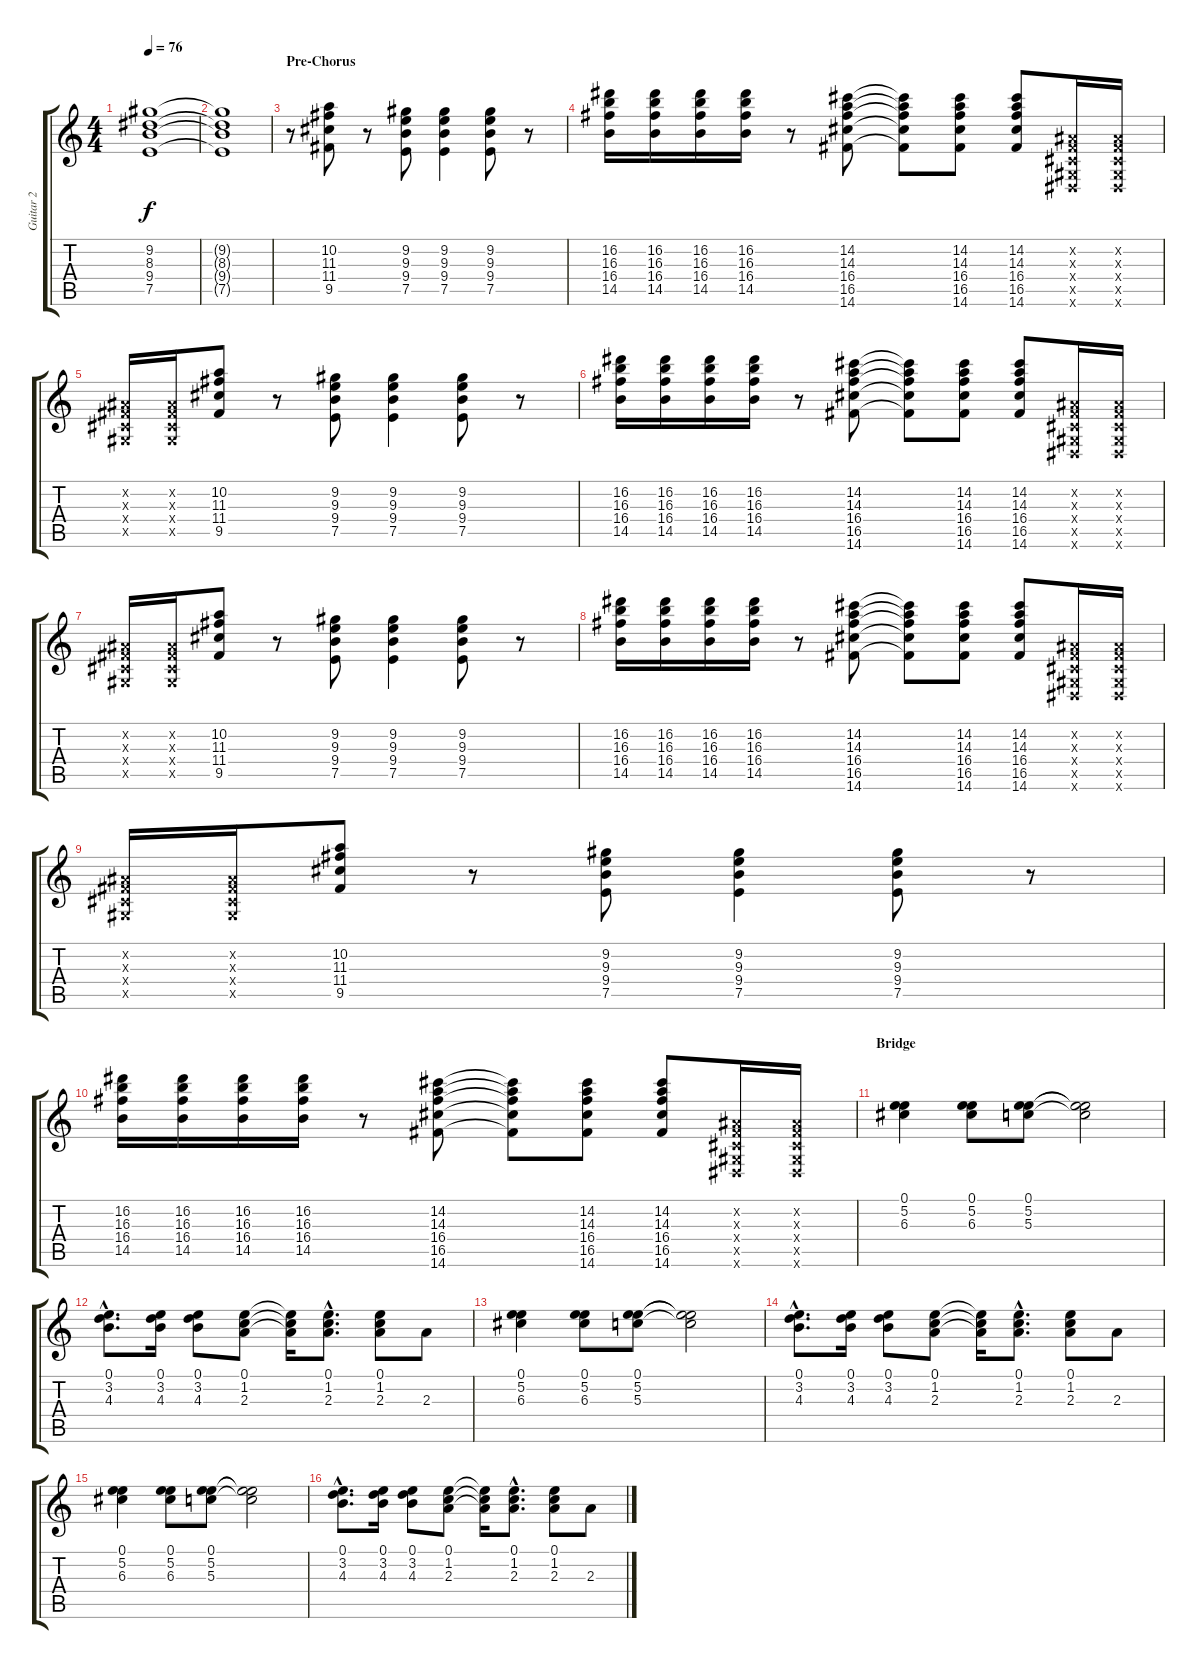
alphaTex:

\track ("Guitar 2" "Guitar 2") {instrument electricguitarclean}
\staff {score tabs}
\tuning (E4 B3 G3 D3 A2 E2) {hide}
\ts (4 4)
\tempo 76
\clef g2
\ks c
(9.2 8.3 9.4 7.5).1{dy f} |
(9.2{t} 8.3{t} 9.4{t} 7.5{t}).1 |
\section ("" "Pre-Chorus")
r.8 (10.2 11.3 11.4 9.5).8 r.8 (9.2 9.3 9.4 7.5).8 (9.2 9.3 9.4 7.5).4 (9.2 9.3 9.4 7.5).8 r.8 |
(16.2 16.3 16.4 14.5).16 (16.2 16.3 16.4 14.5).16 (16.2 16.3 16.4 14.5).16 (16.2 16.3 16.4 14.5).16 r.8 (14.2 14.3 16.4 16.5 14.6).8 (14.2{t} 14.3{t} 16.4{t} 16.5{t} 14.6{t}).8 (14.2 14.3 16.4 16.5 14.6).8 (14.2 14.3 16.4 16.5 14.6).8 (-1.2{x} -1.3{x} -1.4{x} -1.5{x} -1.6{x}).16 (-1.2{x} -1.3{x} -1.4{x} -1.5{x} -1.6{x}).16 |
(-1.2{x} -1.3{x} -1.4{x} -1.5{x}).16 (-1.2{x} -1.3{x} -1.4{x} -1.5{x}).16 (10.2 11.3 11.4 9.5).8 r.8 (9.2 9.3 9.4 7.5).8 (9.2 9.3 9.4 7.5).4 (9.2 9.3 9.4 7.5).8 r.8 |
(16.2 16.3 16.4 14.5).16 (16.2 16.3 16.4 14.5).16 (16.2 16.3 16.4 14.5).16 (16.2 16.3 16.4 14.5).16 r.8 (14.2 14.3 16.4 16.5 14.6).8 (14.2{t} 14.3{t} 16.4{t} 16.5{t} 14.6{t}).8 (14.2 14.3 16.4 16.5 14.6).8 (14.2 14.3 16.4 16.5 14.6).8 (-1.2{x} -1.3{x} -1.4{x} -1.5{x} -1.6{x}).16 (-1.2{x} -1.3{x} -1.4{x} -1.5{x} -1.6{x}).16 |
(-1.2{x} -1.3{x} -1.4{x} -1.5{x}).16 (-1.2{x} -1.3{x} -1.4{x} -1.5{x}).16 (10.2 11.3 11.4 9.5).8 r.8 (9.2 9.3 9.4 7.5).8 (9.2 9.3 9.4 7.5).4 (9.2 9.3 9.4 7.5).8 r.8 |
(16.2 16.3 16.4 14.5).16 (16.2 16.3 16.4 14.5).16 (16.2 16.3 16.4 14.5).16 (16.2 16.3 16.4 14.5).16 r.8 (14.2 14.3 16.4 16.5 14.6).8 (14.2{t} 14.3{t} 16.4{t} 16.5{t} 14.6{t}).8 (14.2 14.3 16.4 16.5 14.6).8 (14.2 14.3 16.4 16.5 14.6).8 (-1.2{x} -1.3{x} -1.4{x} -1.5{x} -1.6{x}).16 (-1.2{x} -1.3{x} -1.4{x} -1.5{x} -1.6{x}).16 |
(-1.2{x} -1.3{x} -1.4{x} -1.5{x}).16 (-1.2{x} -1.3{x} -1.4{x} -1.5{x}).16 (10.2 11.3 11.4 9.5).8 r.8 (9.2 9.3 9.4 7.5).8 (9.2 9.3 9.4 7.5).4 (9.2 9.3 9.4 7.5).8 r.8 |
(16.2 16.3 16.4 14.5).16 (16.2 16.3 16.4 14.5).16 (16.2 16.3 16.4 14.5).16 (16.2 16.3 16.4 14.5).16 r.8 (14.2 14.3 16.4 16.5 14.6).8 (14.2{t} 14.3{t} 16.4{t} 16.5{t} 14.6{t}).8 (14.2 14.3 16.4 16.5 14.6).8 (14.2 14.3 16.4 16.5 14.6).8 (-1.2{x} -1.3{x} -1.4{x} -1.5{x} -1.6{x}).16 (-1.2{x} -1.3{x} -1.4{x} -1.5{x} -1.6{x}).16 |
\section ("" "Bridge")
(0.1 5.2 6.3).4 (0.1 5.2 6.3).8 (0.1 5.2 5.3).8 (0.1{t} 5.2{t} 5.3{t}).2 |
(0.1{hac} 3.2{hac} 4.3{hac}).8{d} (0.1 3.2 4.3).16 (0.1 3.2 4.3).8 (0.1 1.2 2.3).8 (0.1{t} 1.2{t} 2.3{t}).16 (0.1{hac} 1.2{hac} 2.3{hac}).8{d} (0.1 1.2 2.3).8 2.3.8 |
(0.1 5.2 6.3).4 (0.1 5.2 6.3).8 (0.1 5.2 5.3).8 (0.1{t} 5.2{t} 5.3{t}).2 |
(0.1{hac} 3.2{hac} 4.3{hac}).8{d} (0.1 3.2 4.3).16 (0.1 3.2 4.3).8 (0.1 1.2 2.3).8 (0.1{t} 1.2{t} 2.3{t}).16 (0.1{hac} 1.2{hac} 2.3{hac}).8{d} (0.1 1.2 2.3).8 2.3.8 |
(0.1 5.2 6.3).4 (0.1 5.2 6.3).8 (0.1 5.2 5.3).8 (0.1{t} 5.2{t} 5.3{t}).2 |
(0.1{hac} 3.2{hac} 4.3{hac}).8{d} (0.1 3.2 4.3).16 (0.1 3.2 4.3).8 (0.1 1.2 2.3).8 (0.1{t} 1.2{t} 2.3{t}).16 (0.1{hac} 1.2{hac} 2.3{hac}).8{d} (0.1 1.2 2.3).8 2.3.8
